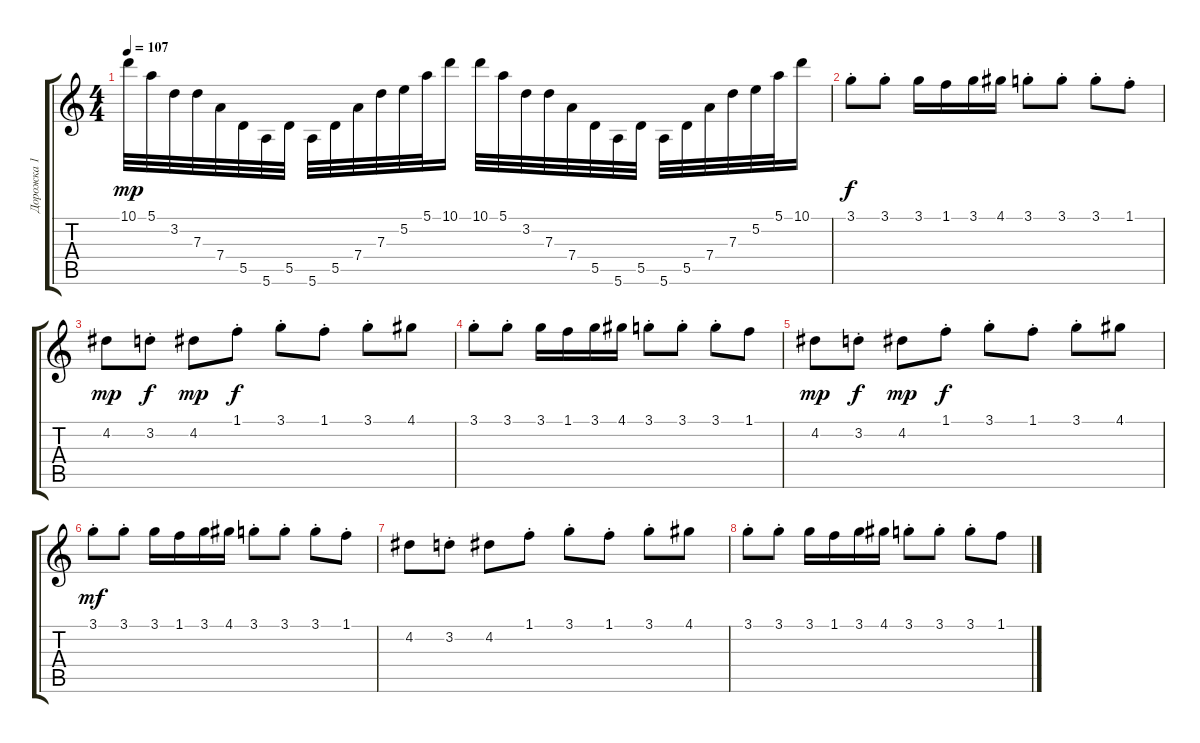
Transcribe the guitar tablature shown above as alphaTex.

\track ("Дорожка 1" "Дорожка 1") {instrument acousticguitarsteel}
\staff {score tabs}
\tuning (E4 B3 G3 D3 A2 E2) {hide}
\ts (4 4)
\tempo 107
\clef g2
\ks c
10.1.32{dy mp} 5.1.32 3.2.32 7.3.32 7.4.32 5.5.32 5.6.32 5.5.32 5.6.32 5.5.32 7.4.32 7.3.32 5.2.32 5.1.32 10.1.16 10.1.32 5.1.32 3.2.32 7.3.32 7.4.32 5.5.32 5.6.32 5.5.32 5.6.32 5.5.32 7.4.32 7.3.32 5.2.32 5.1.32 10.1.16 |
3.1{st}.8{dy f instrument acousticguitarsteel} 3.1{st}.8 3.1.16 1.1.16 3.1.16 4.1.16 3.1{st}.8 3.1{st}.8 3.1{st}.8 1.1{st}.8 |
4.2.8{dy mp} 3.2{st}.8{dy f} 4.2.8{dy mp} 1.1{st}.8{dy f} 3.1{st}.8 1.1{st}.8 3.1{st}.8 4.1.8 |
3.1{st}.8 3.1{st}.8 3.1.16 1.1.16 3.1.16 4.1.16 3.1{st}.8 3.1{st}.8 3.1{st}.8 1.1.8 |
4.2.8{dy mp} 3.2{st}.8{dy f} 4.2.8{dy mp} 1.1{st}.8{dy f} 3.1{st}.8 1.1{st}.8 3.1{st}.8 4.1.8 |
3.1{st}.8{dy mf} 3.1{st}.8 3.1.16 1.1.16 3.1.16 4.1.16 3.1{st}.8 3.1{st}.8 3.1{st}.8 1.1{st}.8 |
4.2.8 3.2{st}.8 4.2.8 1.1{st}.8 3.1{st}.8 1.1{st}.8 3.1{st}.8 4.1.8 |
3.1{st}.8 3.1{st}.8 3.1.16 1.1.16 3.1.16 4.1.16 3.1{st}.8 3.1{st}.8 3.1{st}.8 1.1.8
